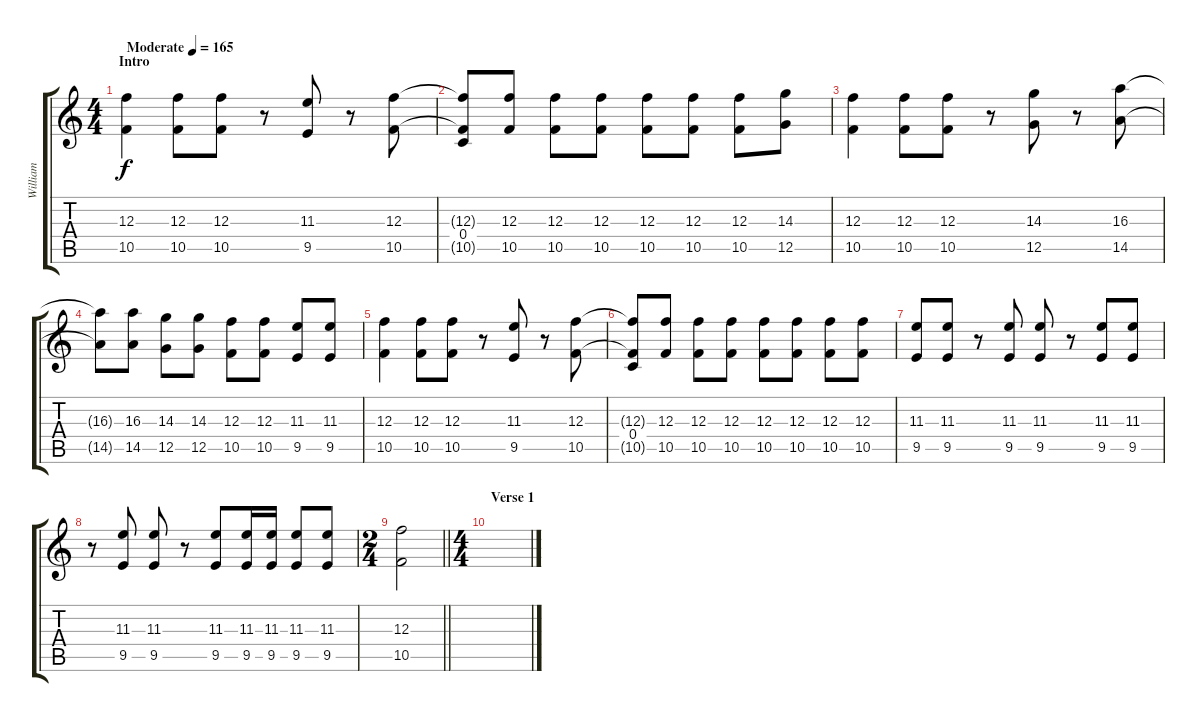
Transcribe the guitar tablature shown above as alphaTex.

\track ("William" "William") {instrument distortionguitar}
\staff {score tabs}
\tuning (D4 A3 F3 C3 G2 D2) {hide}
\ts (4 4)
\section ("" "Intro")
\tempo (165 "Moderate")
\clef g2
\ks c
(12.3 10.5).4{dy f instrument distortionguitar} (12.3 10.5).8 (12.3 10.5).8 r.8 (11.3 9.5).8 r.8 (12.3 10.5).8 |
(12.3{t} 0.4 10.5{t}).8 (12.3 10.5).8 (12.3 10.5).8 (12.3 10.5).8 (12.3 10.5).8 (12.3 10.5).8 (12.3 10.5).8 (14.3 12.5).8 |
(12.3 10.5).4 (12.3 10.5).8 (12.3 10.5).8 r.8 (14.3 12.5).8 r.8 (16.3 14.5).8 |
(16.3{t} 14.5{t}).8 (16.3 14.5).8 (14.3 12.5).8 (14.3 12.5).8 (12.3 10.5).8 (12.3 10.5).8 (11.3 9.5).8 (11.3 9.5).8 |
(12.3 10.5).4 (12.3 10.5).8 (12.3 10.5).8 r.8 (11.3 9.5).8 r.8 (12.3 10.5).8 |
(12.3{t} 0.4 10.5{t}).8 (12.3 10.5).8 (12.3 10.5).8 (12.3 10.5).8 (12.3 10.5).8 (12.3 10.5).8 (12.3 10.5).8 (12.3 10.5).8 |
(11.3 9.5).8 (11.3 9.5).8 r.8 (11.3 9.5).8 (11.3 9.5).8 r.8 (11.3 9.5).8 (11.3 9.5).8 |
r.8 (11.3 9.5).8 (11.3 9.5).8 r.8 (11.3 9.5).8 (11.3 9.5).16 (11.3 9.5).16 (11.3 9.5).8 (11.3 9.5).8 |
\ts (2 4)
\barLineRight lightlight
(12.3 10.5).2 |
\ts (4 4)
\section ("" "Verse 1")
